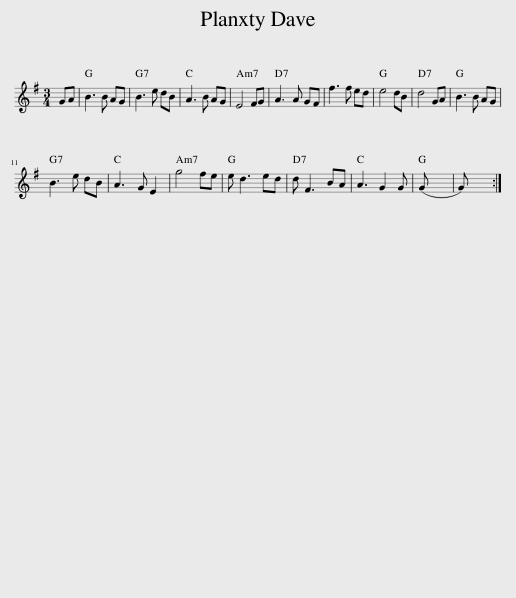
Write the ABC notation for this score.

X:1
L:1/8
M:3/4
I:linebreak $
K:G
V:1 treble
V:1
 GA | B3 B AG | B3 e dB | A3 B AG | E4 FG | %5
 A3 A GF | f3 f ed | e4 dB | d4 GA | B3 B AG |$ %10
 B3 e dB | A3 G E2 | g4 fe | e d3 ed | d F3 BA | %15
 A3 G2 G | (G x4 | G) x4 :| %18
